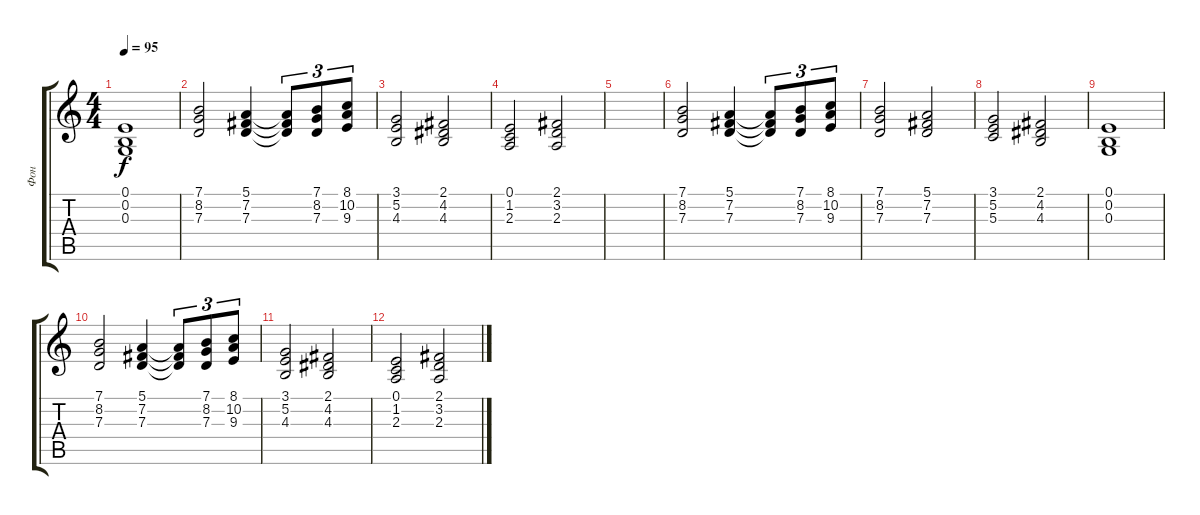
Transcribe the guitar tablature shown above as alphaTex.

\track ("Фон" "Фон") {instrument choiraahs}
\staff {score tabs}
\tuning (E4 B3 G3 D3 A2 E2) {hide}
\ts (4 4)
\tempo 95
\clef g2
\ks c
(0.1 0.2 0.3).1{dy f} |
(7.1 8.2 7.3).2 (5.1 7.2 7.3).4 (5.1{t} 7.2{t} 7.3{t}).8{tu (3 2)} (7.1 8.2 7.3).8{tu (3 2)} (8.1 10.2 9.3).8{tu (3 2)} |
(3.1 5.2 4.3).2 (2.1 4.2 4.3).2 |
(0.1 1.2 2.3).2 (2.1 3.2 2.3).2 |
|
(7.1 8.2 7.3).2 (5.1 7.2 7.3).4 (5.1{t} 7.2{t} 7.3{t}).8{tu (3 2)} (7.1 8.2 7.3).8{tu (3 2)} (8.1 10.2 9.3).8{tu (3 2)} |
(7.1 8.2 7.3).2 (5.1 7.2 7.3).2 |
(3.1 5.2 5.3).2 (2.1 4.2 4.3).2 |
(0.1 0.2 0.3).1 |
(7.1 8.2 7.3).2 (5.1 7.2 7.3).4 (5.1{t} 7.2{t} 7.3{t}).8{tu (3 2)} (7.1 8.2 7.3).8{tu (3 2)} (8.1 10.2 9.3).8{tu (3 2)} |
(3.1 5.2 4.3).2 (2.1 4.2 4.3).2 |
(0.1 1.2 2.3).2 (2.1 3.2 2.3).2
